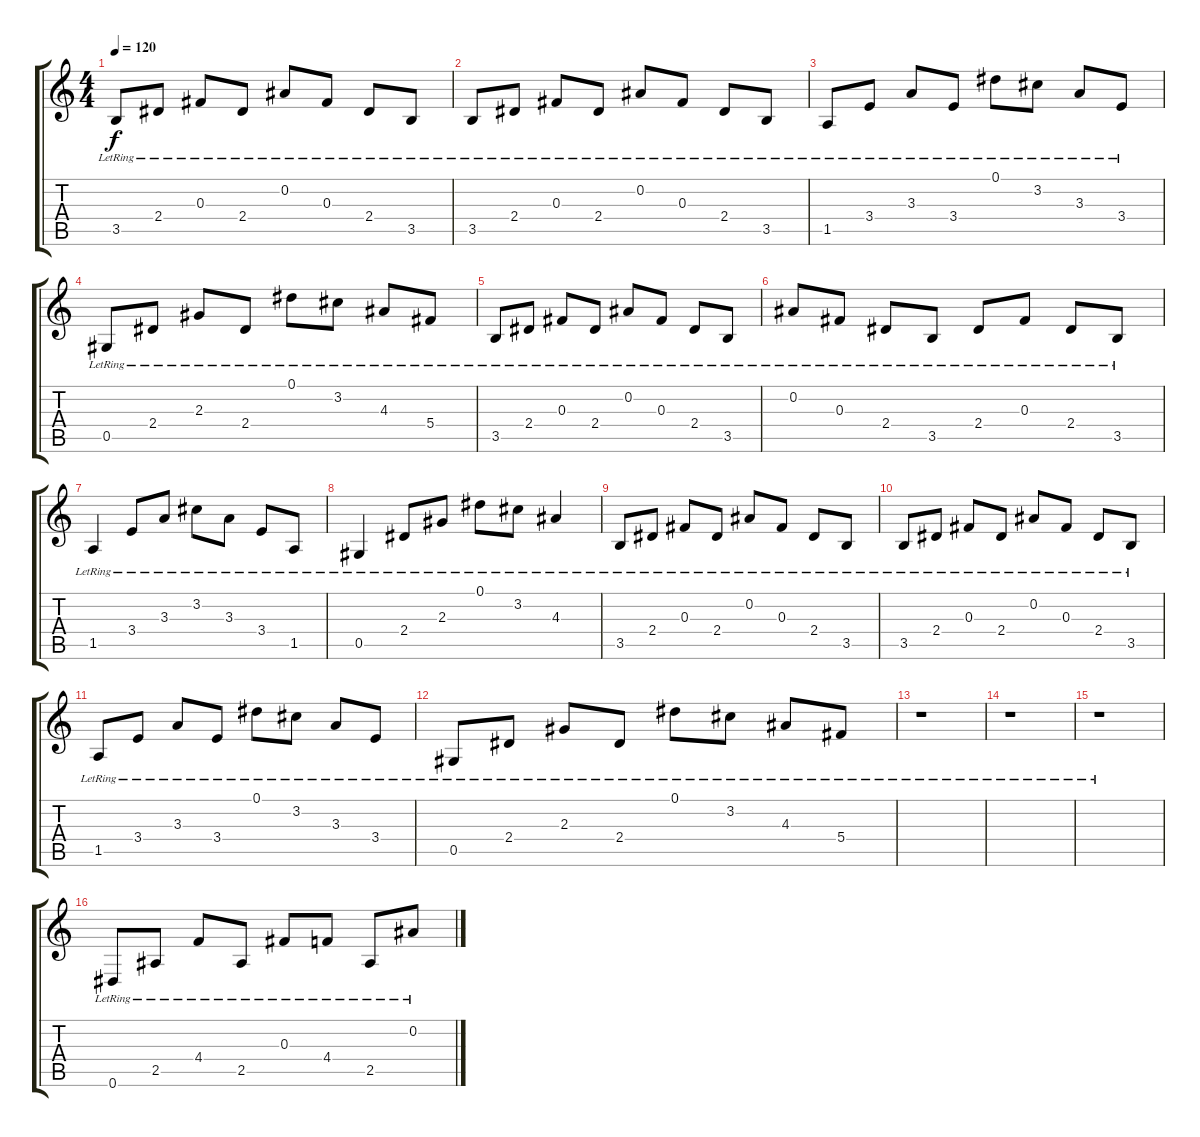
\track (" " " ") {instrument electricguitarclean}
\staff {score tabs}
\tuning (Eb4 Bb3 Gb3 Db3 Ab2 Eb2) {hide}
\ts (4 4)
\tempo 120
\clef g2
\ks c
3.5{lr}.8{dy f} 2.4{lr}.8 0.3{lr}.8 2.4{lr}.8 0.2{lr}.8 0.3{lr}.8 2.4{lr}.8 3.5{lr}.8 |
3.5{lr}.8 2.4{lr}.8 0.3{lr}.8 2.4{lr}.8 0.2{lr}.8 0.3{lr}.8 2.4{lr}.8 3.5{lr}.8 |
1.5{lr}.8 3.4{lr}.8 3.3{lr}.8 3.4{lr}.8 0.1{lr}.8 3.2{lr}.8 3.3{lr}.8 3.4{lr}.8 |
0.5{lr}.8 2.4{lr}.8 2.3{lr}.8 2.4{lr}.8 0.1{lr}.8 3.2{lr}.8 4.3{lr}.8 5.4{lr}.8 |
3.5{lr}.8 2.4{lr}.8 0.3{lr}.8 2.4{lr}.8 0.2{lr}.8 0.3{lr}.8 2.4{lr}.8 3.5{lr}.8 |
0.2{lr}.8 0.3{lr}.8 2.4{lr}.8 3.5{lr}.8 2.4{lr}.8 0.3{lr}.8 2.4{lr}.8 3.5{lr}.8 |
1.5{lr}.4 3.4{lr}.8 3.3{lr}.8 3.2{lr}.8 3.3{lr}.8 3.4{lr}.8 1.5{lr}.8 |
0.5{lr}.4 2.4{lr}.8 2.3{lr}.8 0.1{lr}.8 3.2{lr}.8 4.3{lr}.4 |
3.5{lr}.8 2.4{lr}.8 0.3{lr}.8 2.4{lr}.8 0.2{lr}.8 0.3{lr}.8 2.4{lr}.8 3.5{lr}.8 |
3.5{lr}.8 2.4{lr}.8 0.3{lr}.8 2.4{lr}.8 0.2{lr}.8 0.3{lr}.8 2.4{lr}.8 3.5{lr}.8 |
1.5{lr}.8 3.4{lr}.8 3.3{lr}.8 3.4{lr}.8 0.1{lr}.8 3.2{lr}.8 3.3{lr}.8 3.4{lr}.8 |
0.5{lr}.8 2.4{lr}.8 2.3{lr}.8 2.4{lr}.8 0.1{lr}.8 3.2{lr}.8 4.3{lr}.8 5.4{lr}.8 |
r.1 |
r.1 |
r.1 |
0.6{lr}.8 2.5{lr}.8 4.4{lr}.8 2.5{lr}.8 0.3{lr}.8 4.4{lr}.8 2.5{lr}.8 0.2{lr}.8
